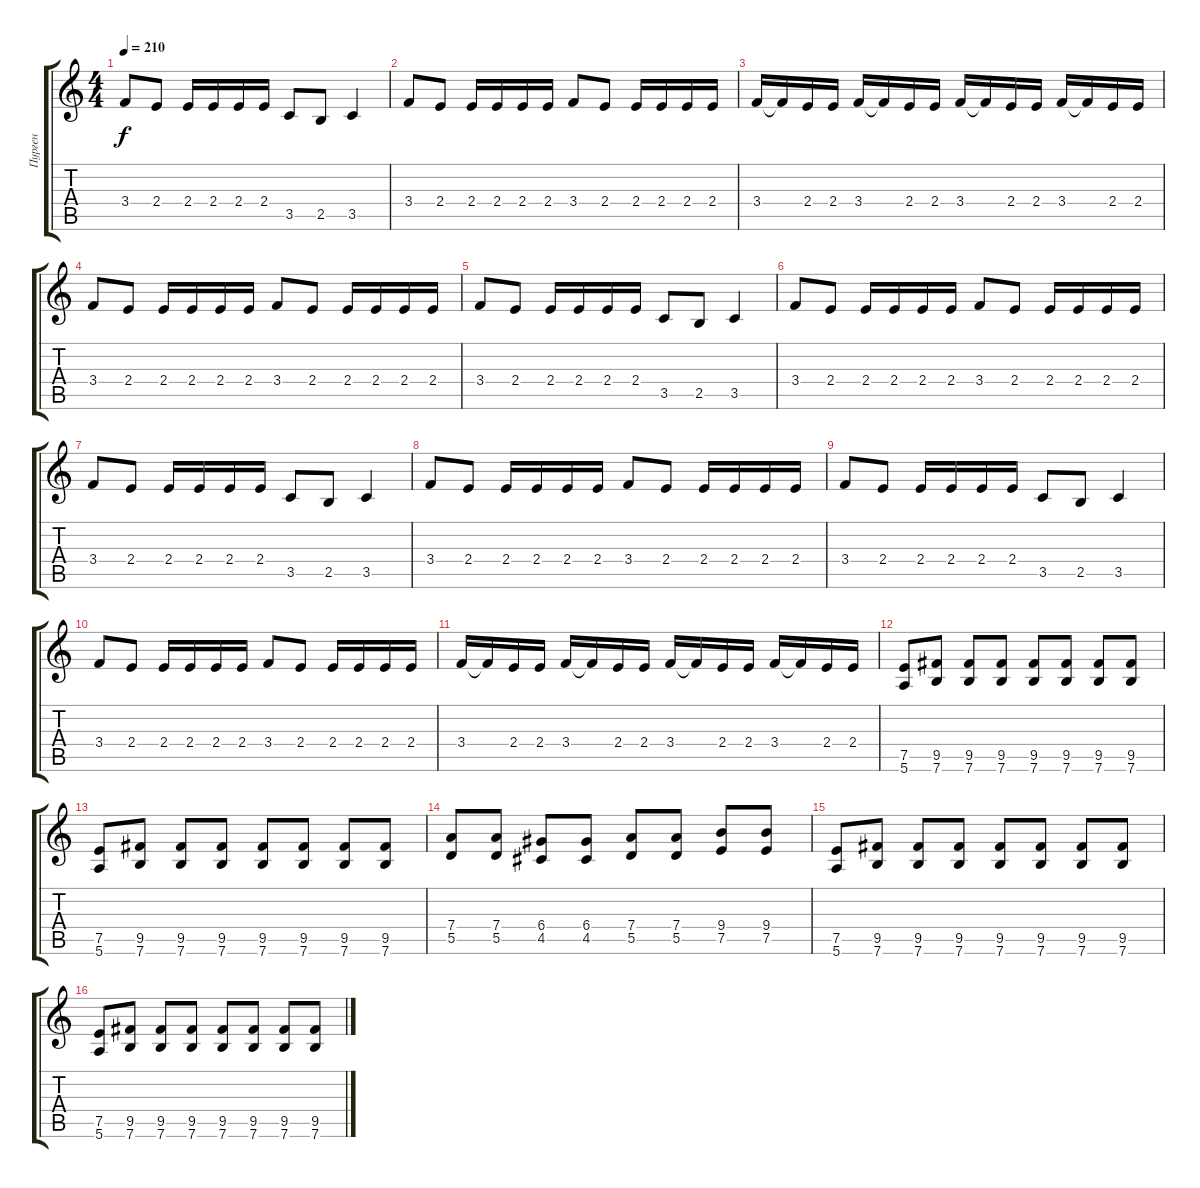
\track ("Пурген" "Пурген") {instrument distortionguitar}
\staff {score tabs}
\tuning (E4 B3 G3 D3 A2 E2) {hide}
\ts (4 4)
\tempo 210
\clef g2
\ks c
3.4.8{dy f} 2.4.8 2.4.16 2.4.16 2.4.16 2.4.16 3.5.8 2.5.8 3.5.4 |
3.4.8 2.4.8 2.4.16 2.4.16 2.4.16 2.4.16 3.4.8 2.4.8 2.4.16 2.4.16 2.4.16 2.4.16 |
3.4.16 3.4{t}.16 2.4.16 2.4.16 3.4.16 3.4{t}.16 2.4.16 2.4.16 3.4.16 3.4{t}.16 2.4.16 2.4.16 3.4.16 3.4{t}.16 2.4.16 2.4.16 |
3.4.8 2.4.8 2.4.16 2.4.16 2.4.16 2.4.16 3.4.8 2.4.8 2.4.16 2.4.16 2.4.16 2.4.16 |
3.4.8 2.4.8 2.4.16 2.4.16 2.4.16 2.4.16 3.5.8 2.5.8 3.5.4 |
3.4.8 2.4.8 2.4.16 2.4.16 2.4.16 2.4.16 3.4.8 2.4.8 2.4.16 2.4.16 2.4.16 2.4.16 |
3.4.8 2.4.8 2.4.16 2.4.16 2.4.16 2.4.16 3.5.8 2.5.8 3.5.4 |
3.4.8 2.4.8 2.4.16 2.4.16 2.4.16 2.4.16 3.4.8 2.4.8 2.4.16 2.4.16 2.4.16 2.4.16 |
3.4.8 2.4.8 2.4.16 2.4.16 2.4.16 2.4.16 3.5.8 2.5.8 3.5.4 |
3.4.8 2.4.8 2.4.16 2.4.16 2.4.16 2.4.16 3.4.8 2.4.8 2.4.16 2.4.16 2.4.16 2.4.16 |
3.4.16 3.4{t}.16 2.4.16 2.4.16 3.4.16 3.4{t}.16 2.4.16 2.4.16 3.4.16 3.4{t}.16 2.4.16 2.4.16 3.4.16 3.4{t}.16 2.4.16 2.4.16 |
(7.5 5.6).8 (9.5 7.6).8 (9.5 7.6).8 (9.5 7.6).8 (9.5 7.6).8 (9.5 7.6).8 (9.5 7.6).8 (9.5 7.6).8 |
(7.5 5.6).8 (9.5 7.6).8 (9.5 7.6).8 (9.5 7.6).8 (9.5 7.6).8 (9.5 7.6).8 (9.5 7.6).8 (9.5 7.6).8 |
(7.4 5.5).8 (7.4 5.5).8 (6.4 4.5).8 (6.4 4.5).8 (7.4 5.5).8 (7.4 5.5).8 (9.4 7.5).8 (9.4 7.5).8 |
(7.5 5.6).8 (9.5 7.6).8 (9.5 7.6).8 (9.5 7.6).8 (9.5 7.6).8 (9.5 7.6).8 (9.5 7.6).8 (9.5 7.6).8 |
(7.5 5.6).8 (9.5 7.6).8 (9.5 7.6).8 (9.5 7.6).8 (9.5 7.6).8 (9.5 7.6).8 (9.5 7.6).8 (9.5 7.6).8
